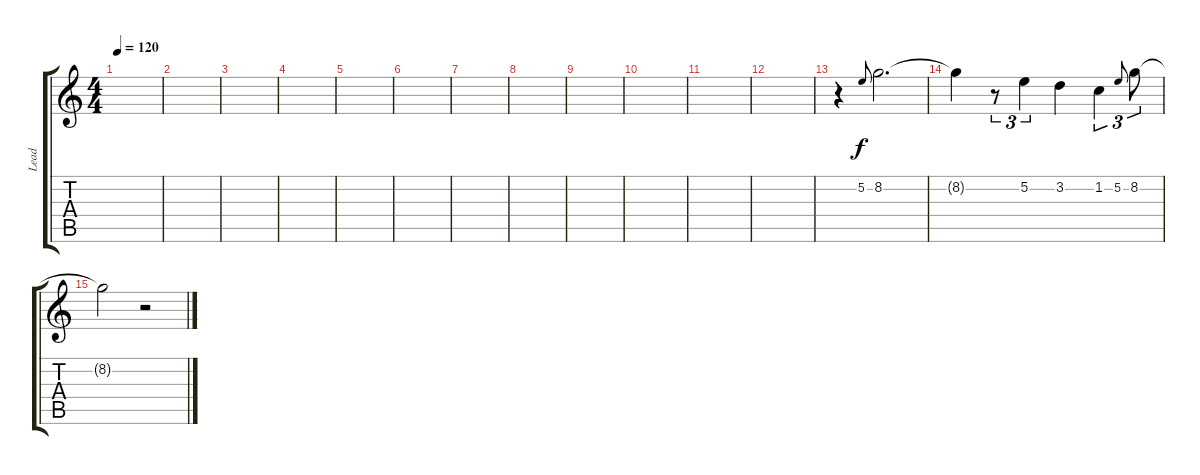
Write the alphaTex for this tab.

\track ("Lead" "Lead") {instrument electricguitarclean}
\staff {score tabs}
\tuning (E4 B3 G3 D3 A2 E2) {hide}
\ts (4 4)
\tempo 120
\clef g2
\ks c
|
|
|
|
|
|
|
|
|
|
|
|
r.4 5.2.8{gr onbeat} 8.2.2{d} |
8.2{t}.4 r.8{tu (3 2)} 5.2.4{tu (3 2)} 3.2.4 1.2.4{tu (3 2)} 5.2.8{gr onbeat} 8.2.8{tu (3 2)} |
8.2{t}.2 r.2
